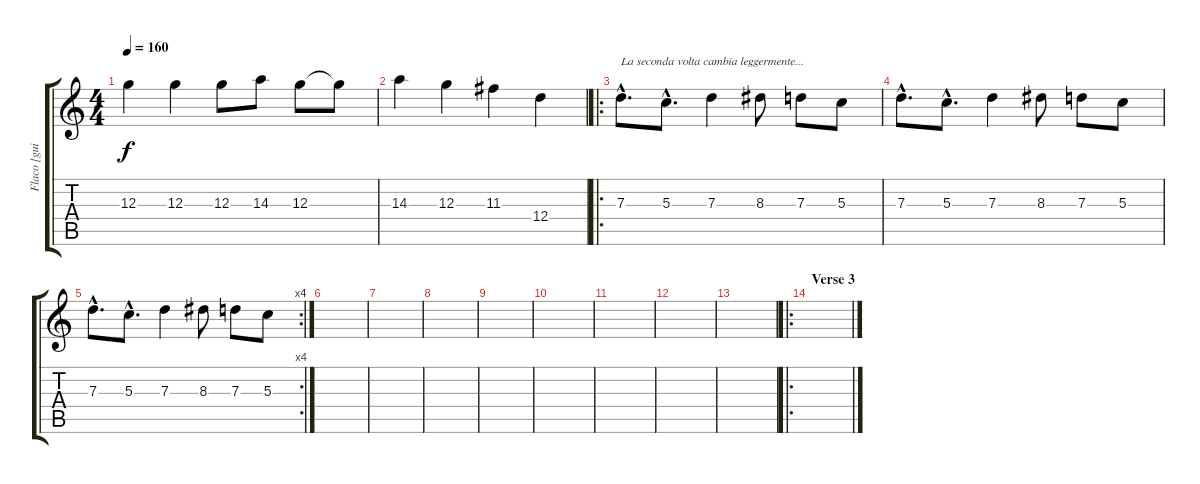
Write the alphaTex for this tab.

\track ("Flaco [guitar]" "Flaco [gui") {instrument distortionguitar}
\staff {score tabs}
\tuning (E4 B3 G3 D3 A2 E2) {hide}
\ts (4 4)
\tempo 160
\clef g2
\ks c
12.3.4{dy f} 12.3.4 12.3.8 14.3.8 12.3.8 12.3{t}.8 |
14.3.4 12.3.4 11.3.4 12.4.4 |
\ro
7.3{hac}.8{d txt "La seconda volta cambia leggermente... "} 5.3{hac}.8{d} 7.3.4 8.3.8 7.3.8 5.3.8 |
7.3{hac}.8{d} 5.3{hac}.8{d} 7.3.4 8.3.8 7.3.8 5.3.8 |
\rc 4
7.3{hac}.8{d} 5.3{hac}.8{d} 7.3.4 8.3.8 7.3.8 5.3.8 |
|
|
|
|
|
|
|
|
\ro
\section ("" "Verse 3")
